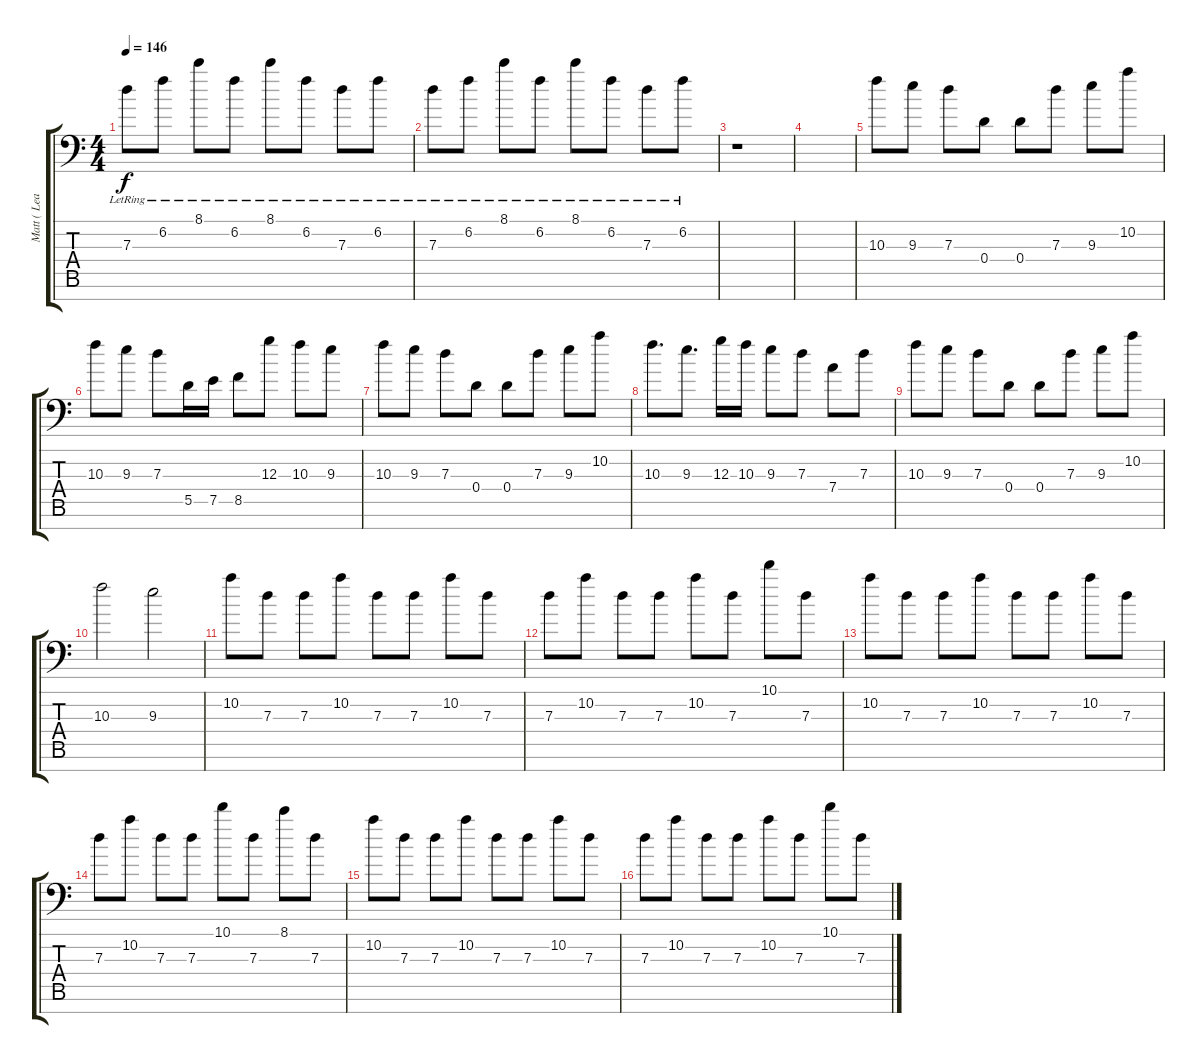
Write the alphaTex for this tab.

\track ("Matt ( Lead )" "Matt ( Lea") {instrument distortionguitar}
\staff {score tabs}
\tuning (E4 B3 G3 D3 A2 E2 A1) {hide}
\ts (4 4)
\tempo 146
\clef f4
\ks c
7.3{lr}.8{dy f} 6.2{lr}.8 8.1{lr}.8 6.2{lr}.8 8.1{lr}.8 6.2{lr}.8 7.3{lr}.8 6.2{lr}.8 |
7.3{lr}.8 6.2{lr}.8 8.1{lr}.8 6.2{lr}.8 8.1{lr}.8 6.2{lr}.8 7.3{lr}.8 6.2{lr}.8 |
r.1 |
|
10.3.8 9.3.8 7.3.8 0.4.8 0.4.8 7.3.8 9.3.8 10.2.8 |
10.3.8 9.3.8 7.3.8 5.5.16 7.5.16 8.5.8 12.3.8 10.3.8 9.3.8 |
10.3.8 9.3.8 7.3.8 0.4.8 0.4.8 7.3.8 9.3.8 10.2.8 |
10.3.8{d} 9.3.8{d} 12.3.16 10.3.16 9.3.8 7.3.8 7.4.8 7.3.8 |
10.3.8 9.3.8 7.3.8 0.4.8 0.4.8 7.3.8 9.3.8 10.2.8 |
10.3.2 9.3.2 |
10.2.8 7.3.8 7.3.8 10.2.8 7.3.8 7.3.8 10.2.8 7.3.8 |
7.3.8 10.2.8 7.3.8 7.3.8 10.2.8 7.3.8 10.1.8 7.3.8 |
10.2.8 7.3.8 7.3.8 10.2.8 7.3.8 7.3.8 10.2.8 7.3.8 |
7.3.8 10.2.8 7.3.8 7.3.8 10.1.8 7.3.8 8.1.8 7.3.8 |
10.2.8 7.3.8 7.3.8 10.2.8 7.3.8 7.3.8 10.2.8 7.3.8 |
7.3.8 10.2.8 7.3.8 7.3.8 10.2.8 7.3.8 10.1.8 7.3.8
